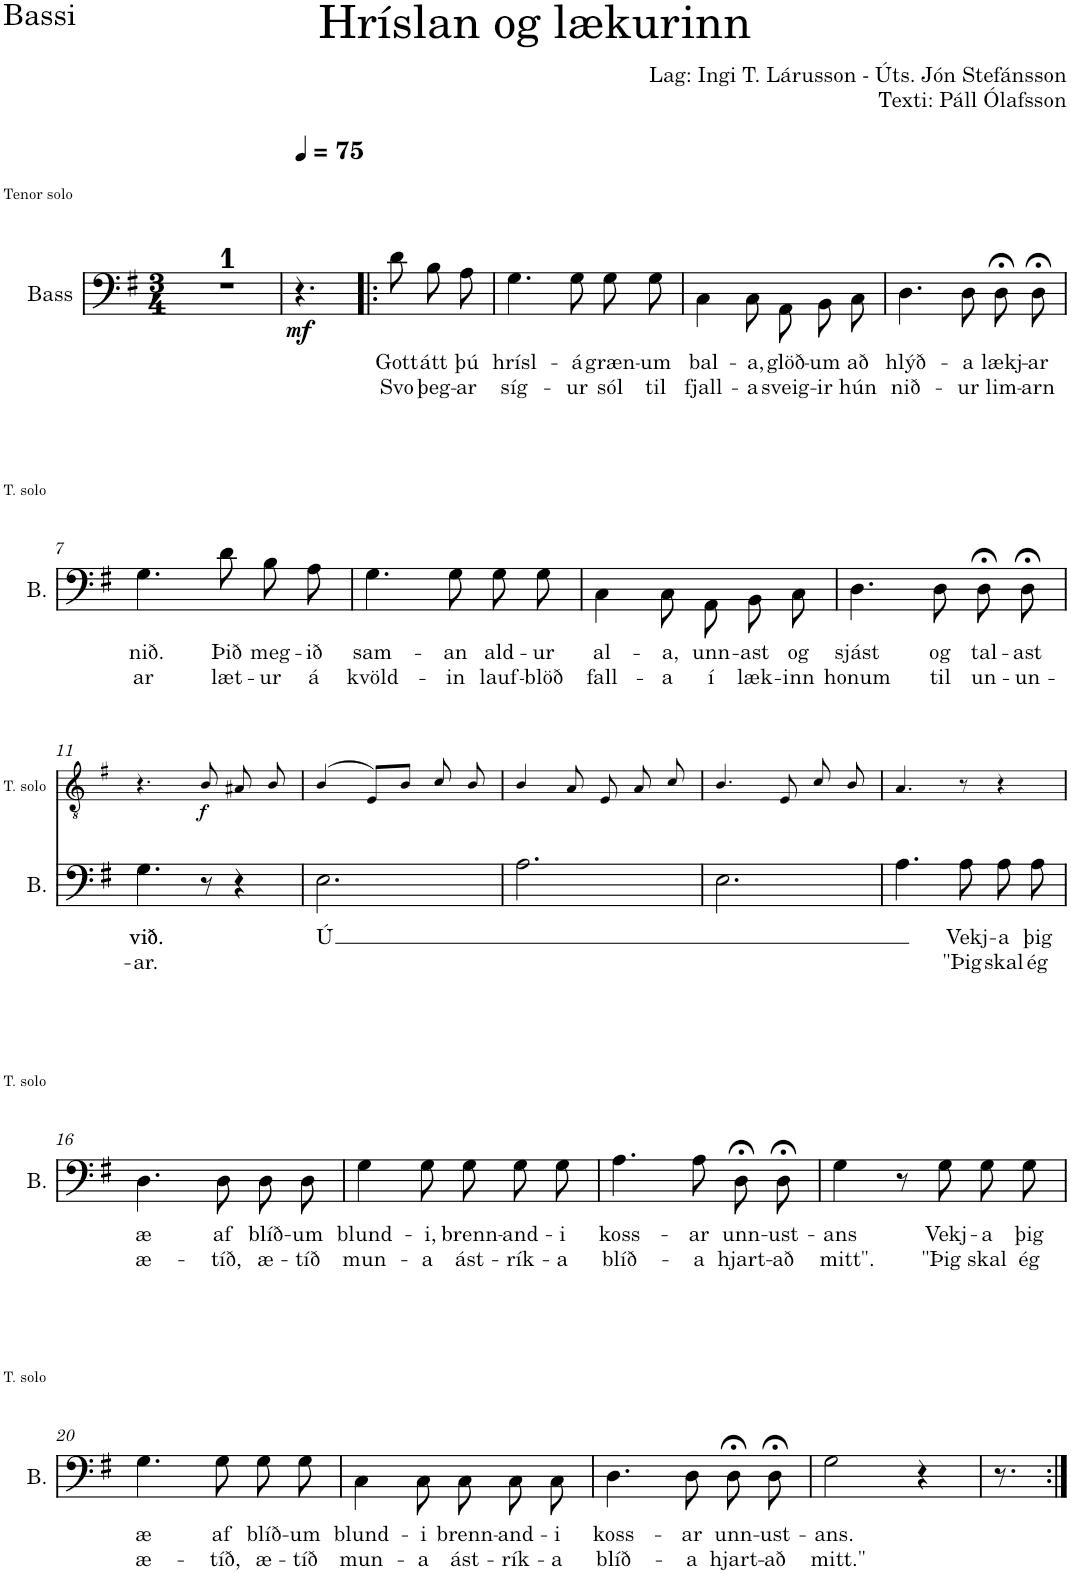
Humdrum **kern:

**kern	**text	**text	**dynam	**kern	**dynam
*part2	*part2	*part2	*part2	*part1	*part1
*staff2	*staff2	*staff2	*staff2	*staff1	*staff1
*I"Bass	*	*	*	*I"Tenor solo	*
*I'B.	*	*	*	*I'T. solo	*
*	*	*	*	*stria5	*
*clefF4	*	*	*	*clefGv2	*
*k[f#]	*	*	*	*k[f#]	*
*M3/4	*	*	*	*M3/4	*
=1	=1	=1	=1	=1	=1
2.r	.	.	.	2.r	.
=2	=2	=2	=2	=2	=2
*	*	*	*	*MM75	*
!	!	!	!LO:DY:b	!	!
4.r	.	.	mf	2.r	.
4.ryy	.	.	.	.	.
=3!|:	=3!|:	=3!|:	=3!|:	=3!|:	=3!|:
!	!LO:LY:b	!LO:LY:b	!	!	!
8d\	Gott	Svo	.	2.r	.
!	!LO:LY:b	!LO:LY:b	!	!	!
8B\L	átt	þeg-	.	.	.
!	!LO:LY:b	!LO:LY:b	!	!	!
8A\J	þú	-ar	.	.	.
4.ryy	.	.	.	.	.
=4	=4	=4	=4	=4	=4
!	!LO:LY:b	!LO:LY:b	!	!	!
4.G\	hrísl-	síg-	.	2.r	.
!	!LO:LY:b	!LO:LY:b	!	!	!
8G\	-á	-ur	.	.	.
!	!LO:LY:b	!LO:LY:b	!	!	!
8G\L	græn-	sól	.	.	.
!	!LO:LY:b	!LO:LY:b	!	!	!
8G\J	-um	til	.	.	.
=5	=5	=5	=5	=5	=5
!	!LO:LY:b	!LO:LY:b	!	!	!
4C\	bal-	fjall-	.	2.r	.
!	!LO:LY:b	!LO:LY:b	!	!	!
8C\L	-a,	-a	.	.	.
!	!LO:LY:b	!LO:LY:b	!	!	!
8AA\J	glöð-	sveig-	.	.	.
!	!LO:LY:b	!LO:LY:b	!	!	!
8BB\L	-um	-ir	.	.	.
!	!LO:LY:b	!LO:LY:b	!	!	!
8C\J	að	hún	.	.	.
=6	=6	=6	=6	=6	=6
!	!LO:LY:b	!LO:LY:b	!	!	!
4.D\	hlýð-	nið-	.	2.r	.
!	!LO:LY:b	!LO:LY:b	!	!	!
8D\	-a	-ur	.	.	.
!	!LO:LY:b	!LO:LY:b	!	!	!
8D;<\L	lækj-	lim-	.	.	.
!	!LO:LY:b	!LO:LY:b	!	!	!
8D;<\J	-ar	-arn	.	.	.
!!LO:LB:g=z
=7	=7	=7	=7	=7	=7
!	!LO:LY:b	!LO:LY:b	!	!	!
4.G\	nið.	-ar	.	2.r	.
!	!LO:LY:b	!LO:LY:b	!	!	!
8d\	Þið	læt-	.	.	.
!	!LO:LY:b	!LO:LY:b	!	!	!
8B\L	meg-	-ur	.	.	.
!	!LO:LY:b	!LO:LY:b	!	!	!
8A\J	-ið	á	.	.	.
=8	=8	=8	=8	=8	=8
!	!LO:LY:b	!LO:LY:b	!	!	!
4.G\	sam-	kvöld-	.	2.r	.
!	!LO:LY:b	!LO:LY:b	!	!	!
8G\	-an	-in	.	.	.
!	!LO:LY:b	!LO:LY:b	!	!	!
8G\L	ald-	lauf-	.	.	.
!	!LO:LY:b	!LO:LY:b	!	!	!
8G\J	-ur	-blöð	.	.	.
=9	=9	=9	=9	=9	=9
!	!LO:LY:b	!LO:LY:b	!	!	!
4C\	al-	fall-	.	2.r	.
!	!LO:LY:b	!LO:LY:b	!	!	!
8C\L	-a,	-a	.	.	.
!	!LO:LY:b	!LO:LY:b	!	!	!
8AA\J	unn-	í	.	.	.
!	!LO:LY:b	!LO:LY:b	!	!	!
8BB\L	-ast	læk-	.	.	.
!	!LO:LY:b	!LO:LY:b	!	!	!
8C\J	og	-inn	.	.	.
=10	=10	=10	=10	=10	=10
!	!LO:LY:b	!LO:LY:b	!	!	!
4.D\	sjást	honum	.	2.r	.
!	!LO:LY:b	!LO:LY:b	!	!	!
8D\	og	til	.	.	.
!	!LO:LY:b	!LO:LY:b	!	!	!
8D;<\L	tal-	un-	.	.	.
!	!LO:LY:b	!LO:LY:b	!	!	!
8D;<\J	-ast	-un-	.	.	.
!!LO:LB:g=z
=11	=11	=11	=11	=11	=11
!	!LO:LY:b	!LO:LY:b	!	!	!
4.G\	við.	-ar.	.	4.r	.
!	!	!	!	!	!LO:DY:b
8r	.	.	.	8B/	f
4r	.	.	.	8A#X/	.
.	.	.	.	8B/	.
=12	=12	=12	=12	=12	=12
!	!LO:LY:b	!	!	!	!
2.E\	Ú	.	.	(>4B/	.
.	.	.	.	8E/L)	.
.	.	.	.	8B/J	.
.	.	.	.	8c/	.
.	.	.	.	8B/	.
=13	=13	=13	=13	=13	=13
2.A\	.	.	.	4B/	.
.	.	.	.	8A/	.
.	.	.	.	8E/	.
.	.	.	.	8A/	.
.	.	.	.	8c/	.
=14	=14	=14	=14	=14	=14
2.E\	.	.	.	4.B/	.
.	.	.	.	8E/	.
.	.	.	.	8c/	.
.	.	.	.	8B/	.
=15	=15	=15	=15	=15	=15
4.A\	.	.	.	4.A/	.
!	!LO:LY:b	!LO:LY:b	!	!	!
8A\	Vekj-	"Þig	.	8r	.
!	!LO:LY:b	!LO:LY:b	!	!	!
8A\L	-a	skal	.	4r	.
!	!LO:LY:b	!LO:LY:b	!	!	!
8A\J	þig	ég	.	.	.
!!LO:LB:g=z
=16	=16	=16	=16	=16	=16
!	!LO:LY:b	!LO:LY:b	!	!	!
4.D\	æ	æ-	.	2.r	.
!	!LO:LY:b	!LO:LY:b	!	!	!
8D\	af	-tíð,	.	.	.
!	!LO:LY:b	!LO:LY:b	!	!	!
8D\L	blíð-	æ-	.	.	.
!	!LO:LY:b	!LO:LY:b	!	!	!
8D\J	-um	-tíð	.	.	.
=17	=17	=17	=17	=17	=17
!	!LO:LY:b	!LO:LY:b	!	!	!
4G\	blund-	mun-	.	2.r	.
!	!LO:LY:b	!LO:LY:b	!	!	!
8G\L	-i,	-a	.	.	.
!	!LO:LY:b	!LO:LY:b	!	!	!
8G\J	brenn-	ást-	.	.	.
!	!LO:LY:b	!LO:LY:b	!	!	!
8G\L	-and-	-rík-	.	.	.
!	!LO:LY:b	!LO:LY:b	!	!	!
8G\J	-i	-a	.	.	.
=18	=18	=18	=18	=18	=18
!	!LO:LY:b	!LO:LY:b	!	!	!
4.A\	koss-	blíð-	.	2.r	.
!	!LO:LY:b	!LO:LY:b	!	!	!
8A\	-ar	-a	.	.	.
!	!LO:LY:b	!LO:LY:b	!	!	!
8D;<\L	unn-	hjart-	.	.	.
!	!LO:LY:b	!LO:LY:b	!	!	!
8D;<\J	-ust-	-að	.	.	.
=19	=19	=19	=19	=19	=19
!	!LO:LY:b	!LO:LY:b	!	!	!
4G\	-ans	mitt".	.	2.r	.
8r	.	.	.	.	.
!	!LO:LY:b	!LO:LY:b	!	!	!
8G\	Vekj-	"Þig	.	.	.
!	!LO:LY:b	!LO:LY:b	!	!	!
8G\L	-a	skal	.	.	.
!	!LO:LY:b	!LO:LY:b	!	!	!
8G\J	þig	ég	.	.	.
!!LO:LB:g=z
=20	=20	=20	=20	=20	=20
!	!LO:LY:b	!LO:LY:b	!	!	!
4.G\	æ	æ-	.	2.r	.
!	!LO:LY:b	!LO:LY:b	!	!	!
8G\	af	-tíð,	.	.	.
!	!LO:LY:b	!LO:LY:b	!	!	!
8G\L	blíð-	æ-	.	.	.
!	!LO:LY:b	!LO:LY:b	!	!	!
8G\J	-um	-tíð	.	.	.
=21	=21	=21	=21	=21	=21
!	!LO:LY:b	!LO:LY:b	!	!	!
4C\	blund-	mun-	.	2.r	.
!	!LO:LY:b	!LO:LY:b	!	!	!
8C\L	-i	-a	.	.	.
!	!LO:LY:b	!LO:LY:b	!	!	!
8C\J	brenn-	ást-	.	.	.
!	!LO:LY:b	!LO:LY:b	!	!	!
8C\L	-and-	-rík-	.	.	.
!	!LO:LY:b	!LO:LY:b	!	!	!
8C\J	-i	-a	.	.	.
=22	=22	=22	=22	=22	=22
!	!LO:LY:b	!LO:LY:b	!	!	!
4.D\	koss-	blíð-	.	2.r	.
!	!LO:LY:b	!LO:LY:b	!	!	!
8D\	-ar	-a	.	.	.
!	!LO:LY:b	!LO:LY:b	!	!	!
8D;<\L	unn-	hjart-	.	.	.
!	!LO:LY:b	!LO:LY:b	!	!	!
8D;<\J	-ust-	-að	.	.	.
=23	=23	=23	=23	=23	=23
!	!LO:LY:b	!LO:LY:b	!	!	!
2G\	-ans.	mitt."	.	2.r	.
4r	.	.	.	.	.
=24	=24	=24	=24	=24	=24
8.r	.	.	.	2.r	.
2ryy	.	.	.	.	.
16ryy	.	.	.	.	.
=:|!	=:|!	=:|!	=:|!	=:|!	=:|!
*-	*-	*-	*-	*-	*-
